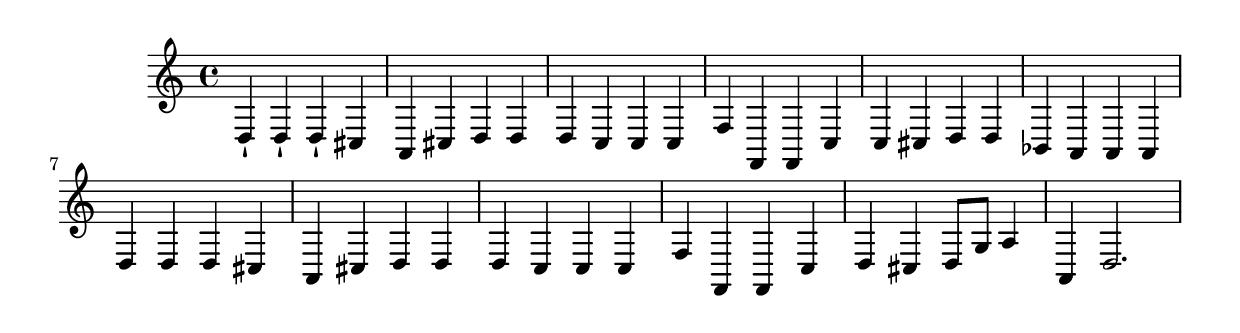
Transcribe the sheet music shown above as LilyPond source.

%%  terzo_basso.ly
%%  Copyright (c) 2011 Benjamin Coudrin <benjamin.coudrin@gmail.com>
%%                All Rights Reserved
%%
%%  Copyleft :
%%  This program is free software. It comes without any warranty, to
%%  the extent permitted by applicable law. You can redistribute it
%%  and/or modify it under the terms of the Do What The Fuck You Want
%%  To Public License, Version 2, as published by Sam Hocevar. See
%%  http://sam.zoy.org/wtfpl/COPYING for more details.

\relative c {
  d4-| d4-| d4-|
  cis4 a4 cis4
  d4 d4 d4
  c4 c4 c4
  f4 f,4 f4
  c'4 c4 cis4
  d4 d4 bes4
  a4 a4 a4
  d4 d4 d4
  cis4 a4 cis4
  d4 d4 d4
  c4 c4 c4
  f4 f,4 f4
  c'4 d4 cis4
  d8[ g] a4 a,4
  d2.
}